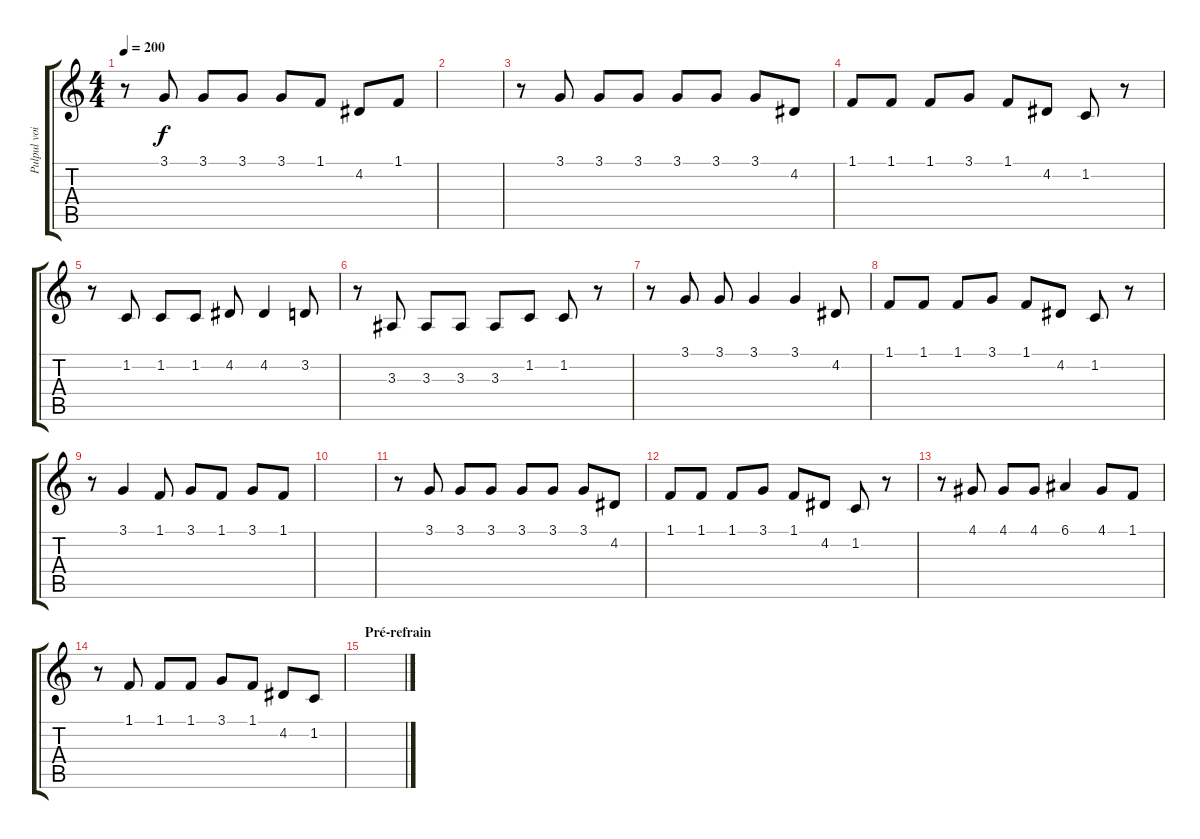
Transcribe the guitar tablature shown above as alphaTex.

\track ("Pulpul voix" "Pulpul voi") {instrument clarinet}
\staff {score tabs}
\tuning (E4 B3 G3 D3 A2 E2) {hide}
\ts (4 4)
\tempo 200
\clef g2
\ks c
r.8{dy f} 3.1.8 3.1.8 3.1.8 3.1.8 1.1.8 4.2.8 1.1.8 |
|
r.8 3.1.8 3.1.8 3.1.8 3.1.8 3.1.8 3.1.8 4.2.8 |
1.1.8 1.1.8 1.1.8 3.1.8 1.1.8 4.2.8 1.2.8 r.8 |
r.8 1.2.8 1.2.8 1.2.8 4.2.8 4.2.4 3.2.8 |
r.8 3.3.8 3.3.8 3.3.8 3.3.8 1.2.8 1.2.8 r.8 |
r.8 3.1.8 3.1.8 3.1.4 3.1.4 4.2.8 |
1.1.8 1.1.8 1.1.8 3.1.8 1.1.8 4.2.8 1.2.8 r.8 |
r.8 3.1.4 1.1.8 3.1.8 1.1.8 3.1.8 1.1.8 |
|
r.8 3.1.8 3.1.8 3.1.8 3.1.8 3.1.8 3.1.8 4.2.8 |
1.1.8 1.1.8 1.1.8 3.1.8 1.1.8 4.2.8 1.2.8 r.8 |
r.8 4.1.8 4.1.8 4.1.8 6.1.4 4.1.8 1.1.8 |
r.8 1.1.8 1.1.8 1.1.8 3.1.8 1.1.8 4.2.8 1.2.8 |
\section ("" "Pré-refrain")
